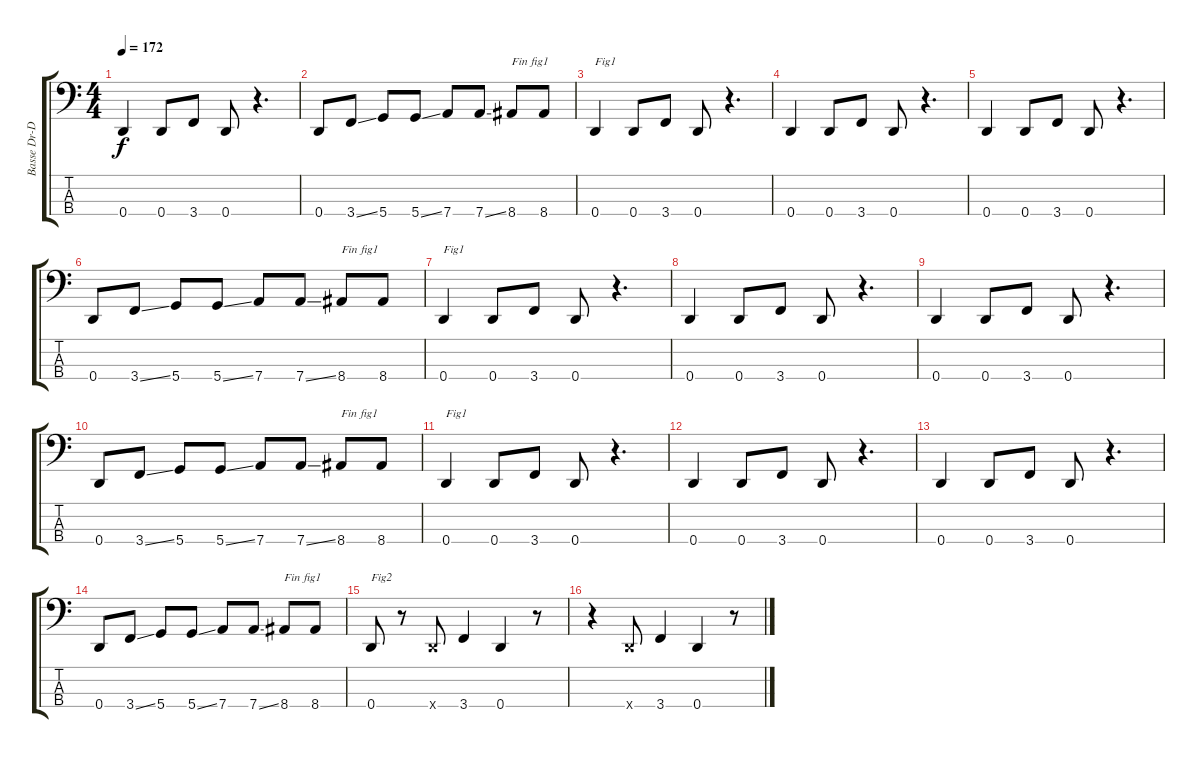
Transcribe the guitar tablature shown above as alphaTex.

\track ("Basse Dr-D" "Basse Dr-D") {instrument electricbasspick}
\staff {score tabs}
\tuning (G2 D2 A1 D1) {hide}
\ts (4 4)
\tempo 172
\clef f4
\ks c
0.4.4{dy f} 0.4.8 3.4.8 0.4.8 r.4{d} |
0.4.8 3.4{ss}.8 5.4.8 5.4{ss}.8 7.4.8 7.4{ss}.8 8.4.8{txt "Fin fig1"} 8.4.8 |
0.4.4{txt "Fig1"} 0.4.8 3.4.8 0.4.8 r.4{d} |
0.4.4 0.4.8 3.4.8 0.4.8 r.4{d} |
0.4.4 0.4.8 3.4.8 0.4.8 r.4{d} |
0.4.8 3.4{ss}.8 5.4.8 5.4{ss}.8 7.4.8 7.4{ss}.8 8.4.8{txt "Fin fig1"} 8.4.8 |
0.4.4{txt "Fig1"} 0.4.8 3.4.8 0.4.8 r.4{d} |
0.4.4 0.4.8 3.4.8 0.4.8 r.4{d} |
0.4.4 0.4.8 3.4.8 0.4.8 r.4{d} |
0.4.8 3.4{ss}.8 5.4.8 5.4{ss}.8 7.4.8 7.4{ss}.8 8.4.8{txt "Fin fig1"} 8.4.8 |
0.4.4{txt "Fig1"} 0.4.8 3.4.8 0.4.8 r.4{d} |
0.4.4 0.4.8 3.4.8 0.4.8 r.4{d} |
0.4.4 0.4.8 3.4.8 0.4.8 r.4{d} |
0.4.8 3.4{ss}.8 5.4.8 5.4{ss}.8 7.4.8 7.4{ss}.8 8.4.8{txt "Fin fig1"} 8.4.8 |
0.4.8{txt "Fig2"} r.8 0.4{x}.8 3.4.4 0.4.4 r.8 |
r.4 0.4{x}.8 3.4.4 0.4.4 r.8
